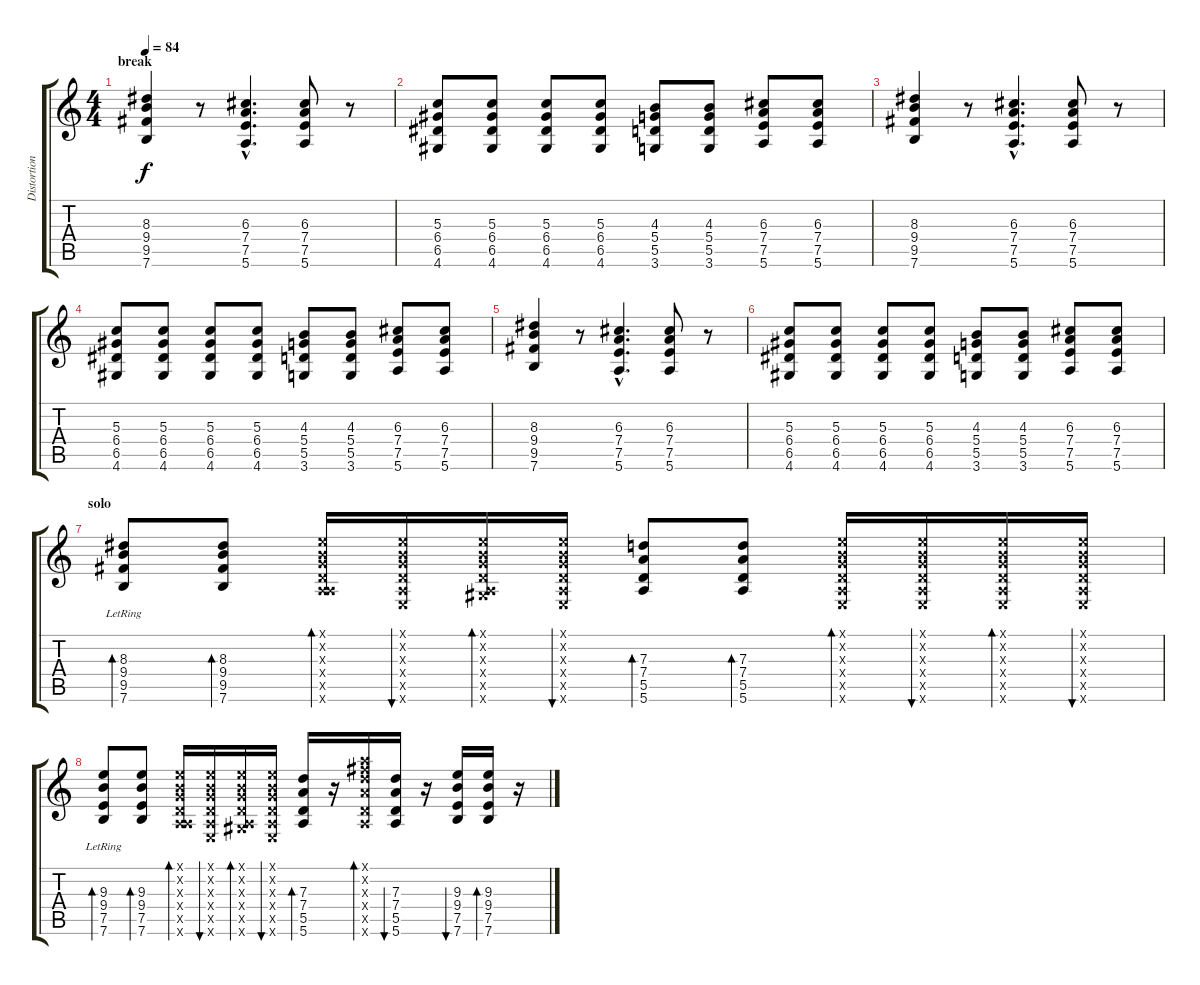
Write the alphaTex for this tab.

\track ("Distortion" "Distortion") {instrument distortionguitar}
\staff {score tabs}
\tuning (E4 B3 G3 D3 A2 E2) {hide}
\ts (4 4)
\section ("" "break")
\tempo 84
\clef g2
\ks c
(8.3 9.4 9.5 7.6).4{dy f} r.8 (6.3{hac} 7.4{hac} 7.5{hac} 5.6{hac}).4{d} (6.3 7.4 7.5 5.6).8 r.8 |
(5.3 6.4 6.5 4.6).8 (5.3 6.4 6.5 4.6).8 (5.3 6.4 6.5 4.6).8 (5.3 6.4 6.5 4.6).8 (4.3 5.4 5.5 3.6).8 (4.3 5.4 5.5 3.6).8 (6.3 7.4 7.5 5.6).8 (6.3 7.4 7.5 5.6).8 |
(8.3 9.4 9.5 7.6).4 r.8 (6.3{hac} 7.4{hac} 7.5{hac} 5.6{hac}).4{d} (6.3 7.4 7.5 5.6).8 r.8 |
(5.3 6.4 6.5 4.6).8 (5.3 6.4 6.5 4.6).8 (5.3 6.4 6.5 4.6).8 (5.3 6.4 6.5 4.6).8 (4.3 5.4 5.5 3.6).8 (4.3 5.4 5.5 3.6).8 (6.3 7.4 7.5 5.6).8 (6.3 7.4 7.5 5.6).8 |
(8.3 9.4 9.5 7.6).4 r.8 (6.3{hac} 7.4{hac} 7.5{hac} 5.6{hac}).4{d} (6.3 7.4 7.5 5.6).8 r.8 |
(5.3 6.4 6.5 4.6).8 (5.3 6.4 6.5 4.6).8 (5.3 6.4 6.5 4.6).8 (5.3 6.4 6.5 4.6).8 (4.3 5.4 5.5 3.6).8 (4.3 5.4 5.5 3.6).8 (6.3 7.4 7.5 5.6).8 (6.3 7.4 7.5 5.6).8 |
\section ("" "solo")
(8.3 9.4 9.5 7.6{lr}).8{bd 30} (8.3 9.4 9.5 7.6).8{bd 30} (0.1{x} 0.2{x} 0.3{x} 0.4{x} 0.5{x} 5.6{x}).16{bd 30} (0.1{x} 0.2{x} 0.3{x} 0.4{x} 0.5{x} 0.6{x}).16{bu 30} (0.1{x} 0.2{x} 0.3{x} 0.4{x} 0.5{x} 4.6{x}).16{bd 30} (0.1{x} 0.2{x} 0.3{x} 0.4{x} 0.5{x} 0.6{x}).16{bu 30} (7.3 7.4 5.5 5.6).8{bd 30} (7.3 7.4 5.5 5.6).8{bd 30} (0.1{x} 0.2{x} 0.3{x} 0.4{x} 0.5{x} 0.6{x}).16{bd 30} (0.1{x} 0.2{x} 0.3{x} 0.4{x} 0.5{x} 0.6{x}).16{bu 30} (0.1{x} 0.2{x} 0.3{x} 0.4{x} 0.5{x} 0.6{x}).16{bd 30} (0.1{x} 0.2{x} 0.3{x} 0.4{x} 0.5{x} 0.6{x}).16{bu 30} |
(9.3 9.4 7.5 7.6{lr}).8{bd 30} (9.3 9.4 7.5 7.6).8{bd 30} (0.1{x} 0.2{x} 0.3{x} 0.4{x} 0.5{x} 5.6{x}).16{bd 30} (0.1{x} 0.2{x} 0.3{x} 0.4{x} 0.5{x} 0.6{x}).16{bu 30} (0.1{x} 0.2{x} 0.3{x} 0.4{x} 0.5{x} 4.6{x}).16{bd 30} (0.1{x} 0.2{x} 0.3{x} 0.4{x} 0.5{x} 0.6{x}).16{bu 30} (7.3 7.4 5.5 5.6).16{bd 30} r.16 (5.1{x} 7.2{x} 7.3{x} 7.4{x} 5.5{x} 5.6{x}).16{bd 30} (7.3 7.4 5.5 5.6).16{bu 30} r.16 (9.3 9.4 7.5 7.6).16{bu 30} (9.3 9.4 7.5 7.6).16{bd 30} r.16
